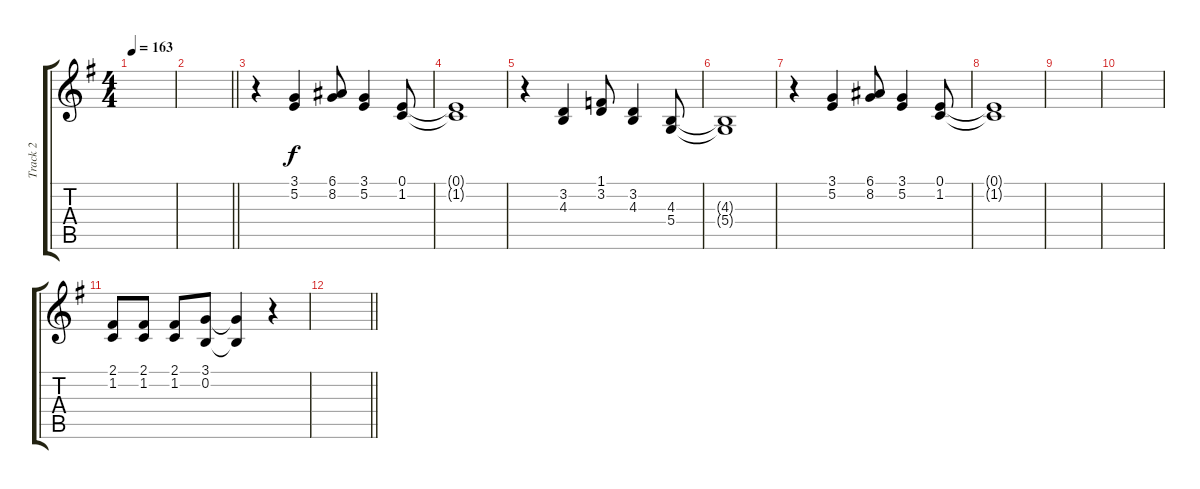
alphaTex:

\track ("Track 2" "Track 2") {instrument altosax}
\staff {score tabs}
\tuning (E4 B3 G3 D3 A2 E2) {hide}
\ts (4 4)
\tempo 163
\clef g2
\ks g
|
\barLineRight lightlight
|
r.4 (3.1 5.2).4 (6.1 8.2).8 (3.1 5.2).4 (0.1 1.2).8 |
(0.1{t} 1.2{t}).1 |
r.4 (3.2 4.3).4 (1.1 3.2).8 (3.2 4.3).4 (4.3 5.4).8 |
(4.3{t} 5.4{t}).1 |
r.4 (3.1 5.2).4 (6.1 8.2).8 (3.1 5.2).4 (0.1 1.2).8 |
(0.1{t} 1.2{t}).1 |
|
|
(2.1 1.2).8 (2.1 1.2).8 (2.1 1.2).8 (3.1 0.2).8 (3.1{t} 0.2{t}).4 r.4 |
\barLineRight lightlight
